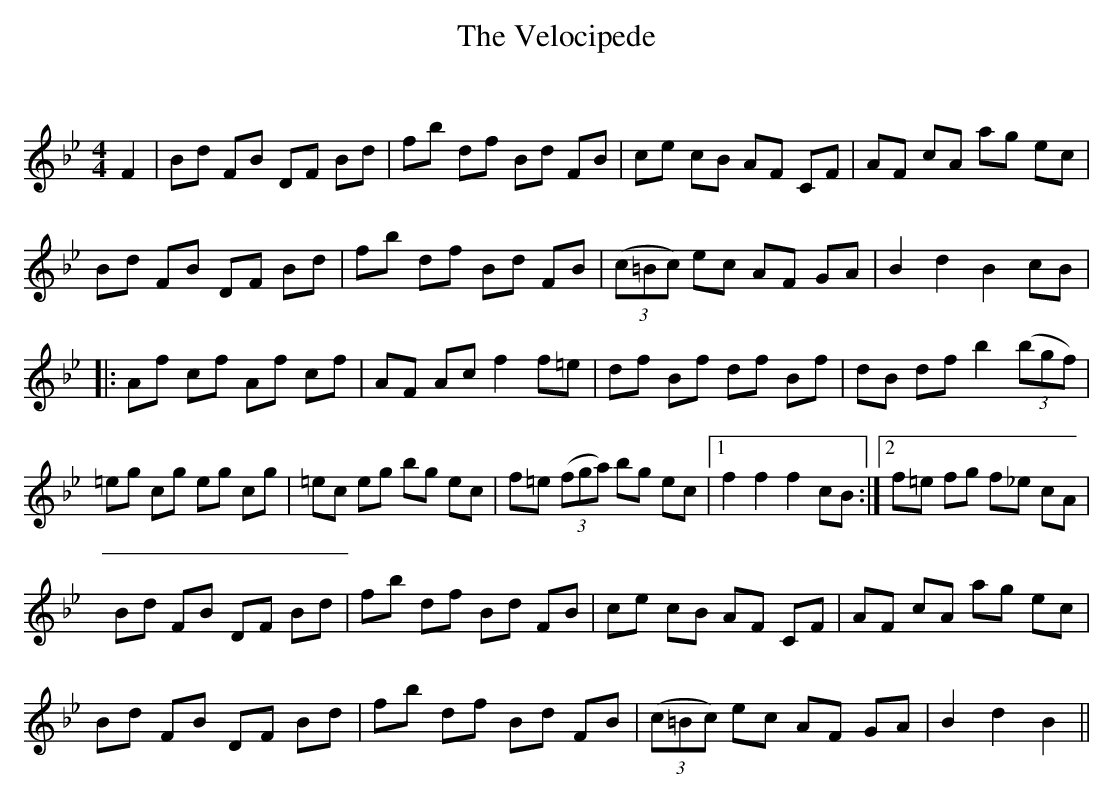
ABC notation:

X:1
T: The Velocipede
C:
Q: 232
K:Bb
M:4/4
L:1/8
F2|Bd FB DF Bd|fb df Bd FB|ce cB AF CF|AF cA ag ec|
Bd FB DF Bd|fb df Bd FB|((3c=Bc) ec AF GA|B2 d2 B2 cB|
|:Af cf Af cf|AF Ac f2 f=e|df Bf df Bf|dB df b2 ((3bgf)|
=eg cg eg cg|=ec eg bg ec|f=e ((3fga) bg ec|1f2 f2 f2 cB:|2f=e fg f_e cA|
Bd FB DF Bd|fb df Bd FB|ce cB AF CF|AF cA ag ec|
Bd FB DF Bd|fb df Bd FB|((3c=Bc) ec AF GA|B2 d2 B2||
